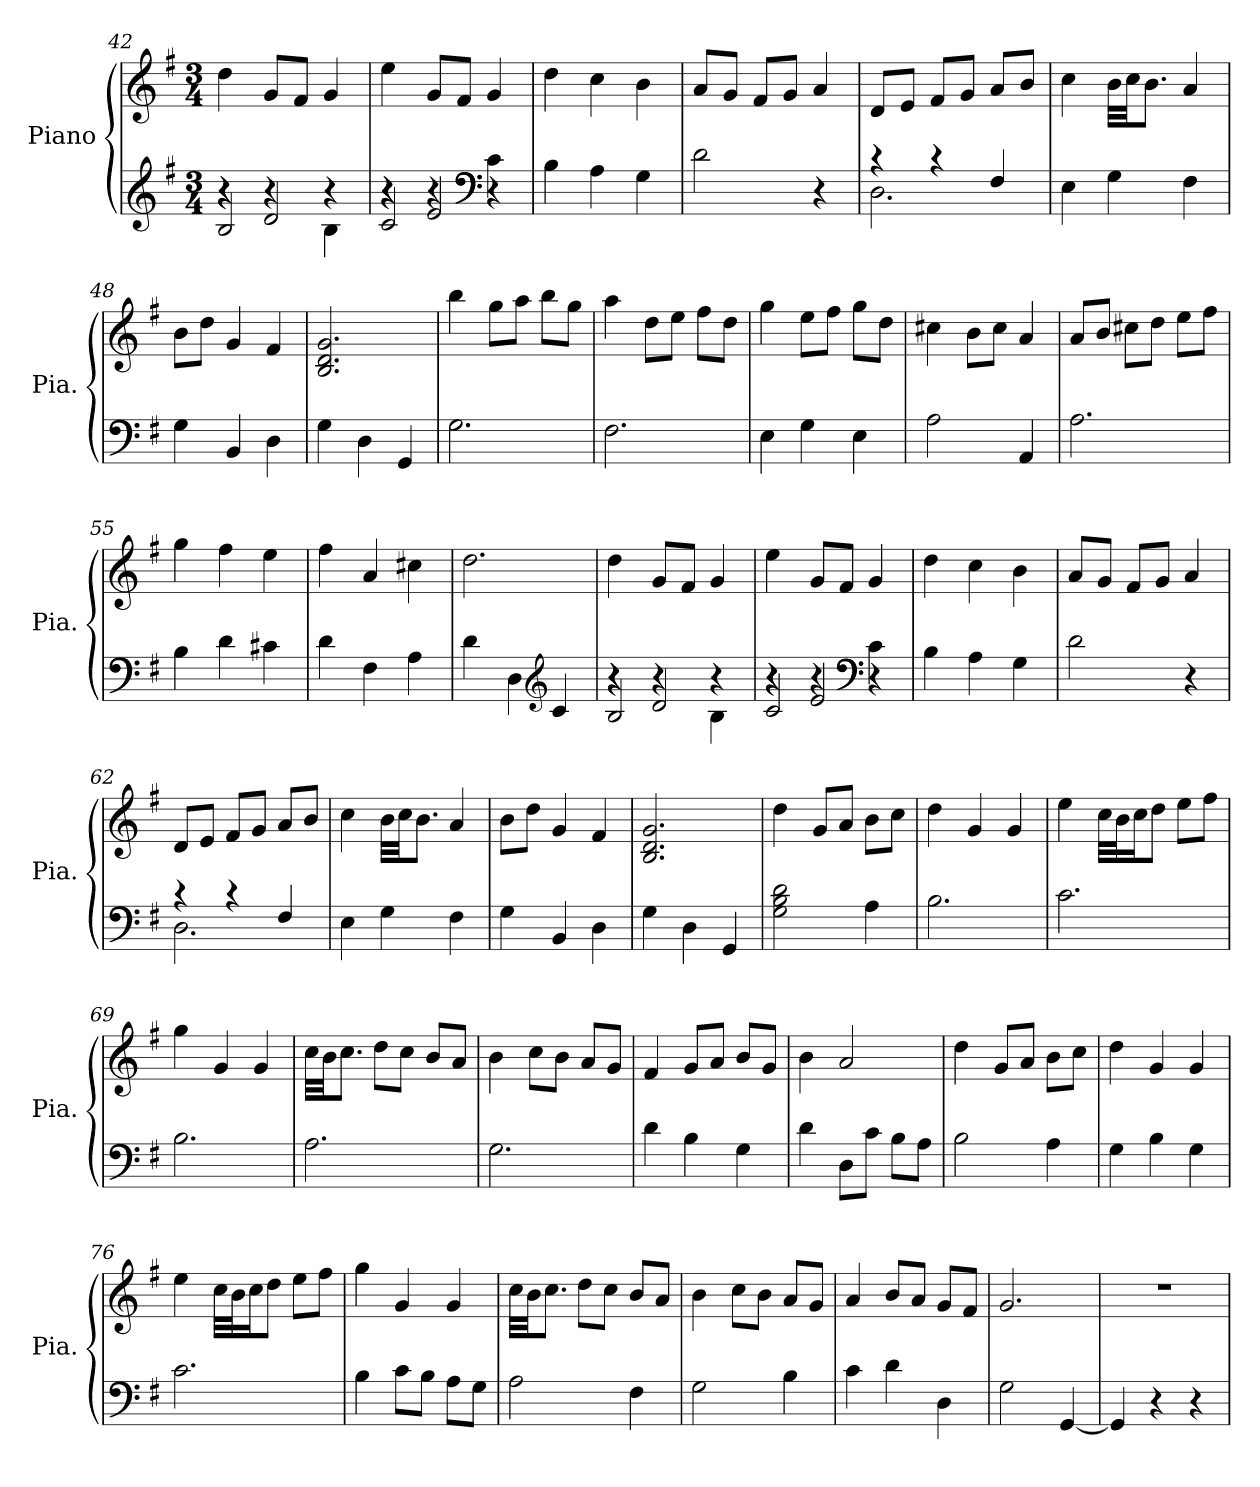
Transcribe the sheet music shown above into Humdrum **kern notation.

**kern	**kern
*part1	*part1
*staff2	*staff1
*I"Piano	*
*I'Pia.	*
*clefG2	*clefG2
*k[f#]	*k[f#]
*M3/4	*M3/4
=42	=42
*^	*
*	*^	*
4r	4r	2B/	4dd\
2d/	4r	.	8g/L
.	.	.	8f#/J
.	4B\	4r	4g/
=43	=43	=43	=43
4r	4r	2c/	4ee\
2e/	4r	.	8g/L
.	.	.	8f#/J
*clefF4	*	*	*
.	4c\	4r	4g/
*v	*v	*v	*
=44	=44
4B\	4dd\
4A\	4cc\
4G\	4b\
=45	=45
2d\	8a/L
.	8g/J
.	8f#/L
.	8g/J
4r	4a/
!!LO:PB:g=z
=46	=46
*^	*
4r	2.D\	8d/L
.	.	8e/J
4r	.	8f#/L
.	.	8g/J
4F#/	.	8a/L
.	.	8b/J
*v	*v	*
=47	=47
4E\	4cc\
4G\	32b\LLL
.	32cc\JJ
.	8.b\J
4F#\	4a/
=48	=48
4G\	8b\L
.	8dd\J
4BB/	4g/
4D\	4f#/
=49	=49
4G\	2.B/ 2.d/ 2.g/
4D\	.
4GG/	.
=50	=50
2.G\	4bb\
.	8gg\L
.	8aa\J
.	8bb\L
.	8gg\J
=51	=51
2.F#\	4aa\
.	8dd\L
.	8ee\J
.	8ff#\L
.	8dd\J
=52	=52
4E\	4gg\
4G\	8ee\L
.	8ff#\J
4E\	8gg\L
.	8dd\J
=53	=53
2A\	4cc#X\
.	8b\L
.	8cc#\J
4AA/	4a/
!!LO:LB:g=z
=54	=54
2.A\	8a/L
.	8b/J
.	8cc#X\L
.	8dd\J
.	8ee\L
.	8ff#\J
=55	=55
4B\	4gg\
4d\	4ff#\
4c#X\	4ee\
=56	=56
4d\	4ff#\
4F#\	4a/
4A\	4cc#X\
=57	=57
4d\	2.dd\
4D\	.
*clefG2	*
4c/	.
=58	=58
*^	*
*	*^	*
4r	4r	2B/	4dd\
2d/	4r	.	8g/L
.	.	.	8f#/J
.	4B\	4r	4g/
=59	=59	=59	=59
4r	4r	2c/	4ee\
2e/	4r	.	8g/L
.	.	.	8f#/J
*clefF4	*	*	*
.	4c\	4r	4g/
*v	*v	*v	*
=60	=60
4B\	4dd\
4A\	4cc\
4G\	4b\
=61	=61
2d\	8a/L
.	8g/J
.	8f#/L
.	8g/J
4r	4a/
!!LO:LB:g=z
=62	=62
*^	*
4r	2.D\	8d/L
.	.	8e/J
4r	.	8f#/L
.	.	8g/J
4F#/	.	8a/L
.	.	8b/J
*v	*v	*
=63	=63
4E\	4cc\
4G\	32b\LLL
.	32cc\JJ
.	8.b\J
4F#\	4a/
=64	=64
4G\	8b\L
.	8dd\J
4BB/	4g/
4D\	4f#/
=65	=65
4G\	2.B/ 2.d/ 2.g/
4D\	.
4GG/	.
=66	=66
2G\ 2B\ 2d\	4dd\
.	8g/L
.	8a/J
4A\	8b\L
.	8cc\J
=67	=67
2.B\	4dd\
.	4g/
.	4g/
=68	=68
2.c\	4ee\
.	32cc\LLL
.	32b\J
.	16cc\J
.	8dd\J
.	8ee\L
.	8ff#\J
=69	=69
2.B\	4gg\
.	4g/
.	4g/
!!LO:LB:g=z
=70	=70
2.A\	32cc\LLL
.	32b\JJ
.	8.cc\J
.	8dd\L
.	8cc\J
.	8b/L
.	8a/J
=71	=71
2.G\	4b\
.	8cc\L
.	8b\J
.	8a/L
.	8g/J
=72	=72
4d\	4f#/
4B\	8g/L
.	8a/J
4G\	8b/L
.	8g/J
=73	=73
4d\	4b\
8D\L	2a/
8c\J	.
8B\L	.
8A\J	.
=74	=74
2B\	4dd\
.	8g/L
.	8a/J
4A\	8b\L
.	8cc\J
=75	=75
4G\	4dd\
4B\	4g/
4G\	4g/
=76	=76
2.c\	4ee\
.	32cc\LLL
.	32b\J
.	16cc\J
.	8dd\J
.	8ee\L
.	8ff#\J
!!LO:LB:g=z
=77	=77
4B\	4gg\
8c\L	4g/
8B\J	.
8A\L	4g/
8G\J	.
=78	=78
2A\	32cc\LLL
.	32b\JJ
.	8.cc\J
.	8dd\L
.	8cc\J
4F#\	8b/L
.	8a/J
=79	=79
2G\	4b\
.	8cc\L
.	8b\J
4B\	8a/L
.	8g/J
=80	=80
4c\	4a/
4d\	8b/L
.	8a/J
4D\	8g/L
.	8f#/J
=81	=81
2G\	2.g/
[4GG/	.
=82	=82
4GG/]	2.r
4r	.
4r	.
=	=
*-	*-
